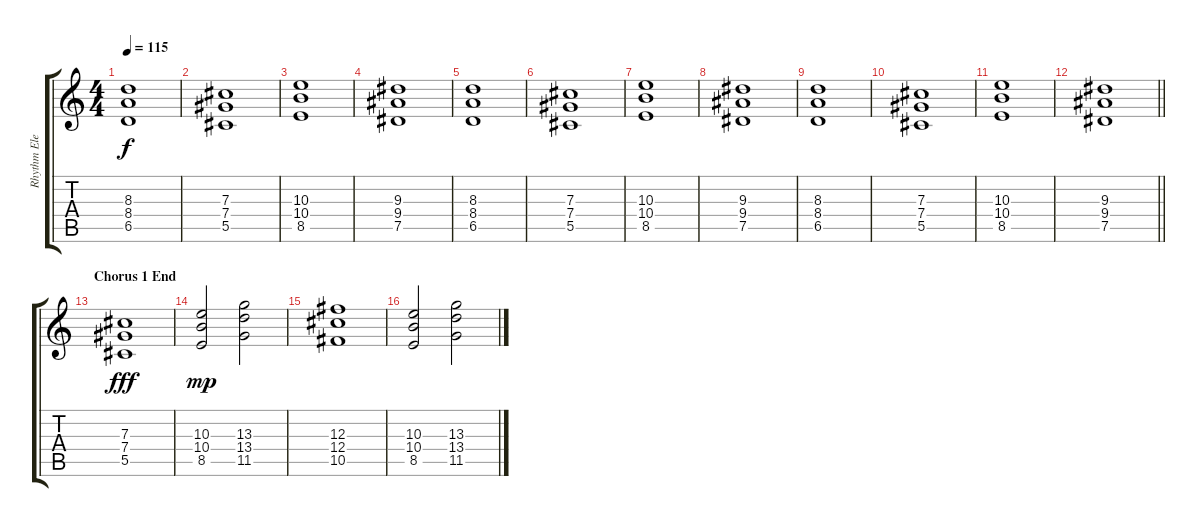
\track ("Rhythm Elect" "Rhythm Ele") {instrument distortionguitar}
\staff {score tabs}
\tuning (Eb4 Bb3 Gb3 Db3 Ab2 Eb2) {hide}
\ts (4 4)
\tempo 115
\clef g2
\ks c
(8.3 8.4 6.5).1{dy f} |
(7.3 7.4 5.5).1 |
(10.3 10.4 8.5).1 |
(9.3 9.4 7.5).1 |
(8.3 8.4 6.5).1 |
(7.3 7.4 5.5).1 |
(10.3 10.4 8.5).1 |
(9.3 9.4 7.5).1 |
(8.3 8.4 6.5).1 |
(7.3 7.4 5.5).1 |
(10.3 10.4 8.5).1 |
\barLineRight lightlight
(9.3 9.4 7.5).1 |
\section ("" "Chorus 1 End")
(7.3 7.4 5.5).1{dy fff} |
(10.3 10.4 8.5).2{dy mp} (13.3 13.4 11.5).2 |
(12.3 12.4 10.5).1 |
(10.3 10.4 8.5).2 (13.3 13.4 11.5).2
